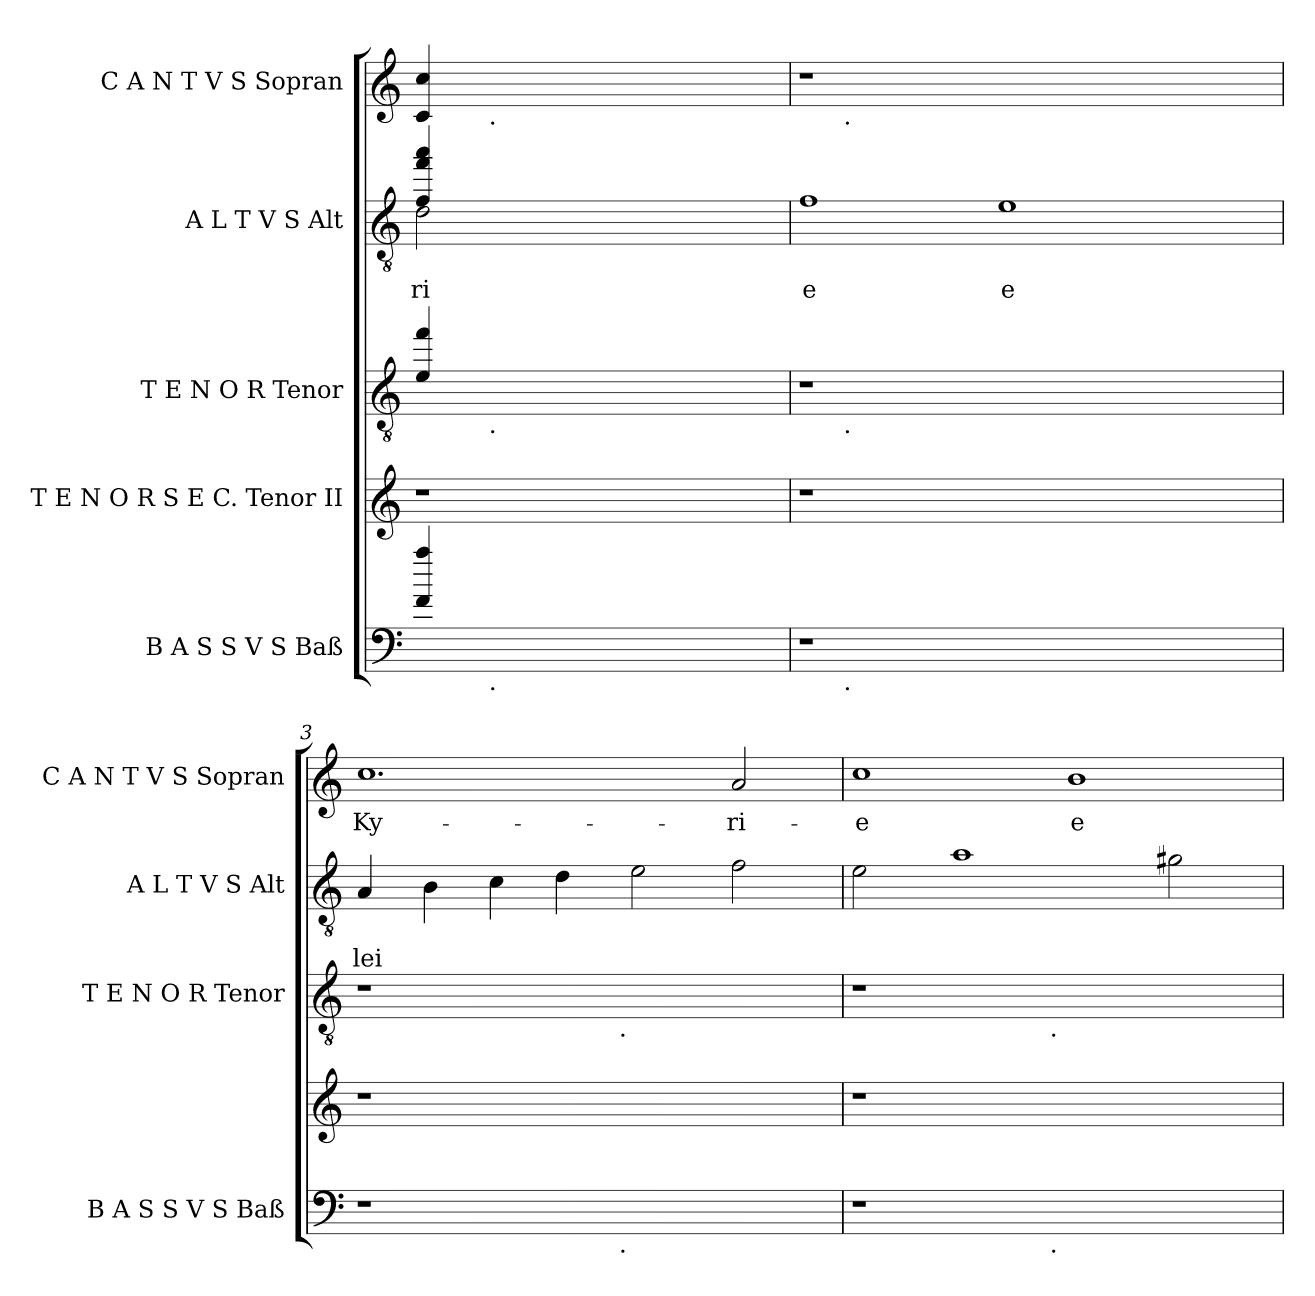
**kern	**kern	**kern	**kern	**text	**text	**kern	**text
*part5	*part4	*part3	*part2	*part2	*part2	*part1	*part1
*staff5	*staff4	*staff3	*staff2	*staff2	*staff2	*staff1	*staff1
*I"B A S S V S Baß	*I"T E N O R S E C. Tenor II	*I"T E N O R Tenor	*I"A L T V S Alt	*	*	*I"C A N T V S Sopran	*
*I'B A S S V S Baß	*	*I'T E N O R Tenor	*I'A L T V S Alt	*	*	*I'C A N T V S Sopran	*
*clefF4	*clefG2	*clefGv2	*clefGv2	*	*	*clefG2	*
*k[]	*k[]	*k[]	*k[]	*	*	*k[]	*
*C:	*C:	*C:	*C:	*	*	*C:	*
=1	=1	=1	=1	=1	=1	=1	=1
!	!	!	!	!	!LO:LY:b	!	!
*	*	*	*^	*	*	*	*
!	!	!	!	!	!	!LO:LY:b	!	!
*^	*	*^	*	*	*	*	*^	*
4f/ 4aa/	8ryy	1r	4e/ 4ff/	8ryy	4f/ 4ff/ 4aa/	2d\	.	ri	4c/ 4cc/	8ryy	.
.	32.ryy	.	.	32.ryy	.	.	.	.	.	32.ryy	.
!	!	!	!	!	!	!	!	!	!	!LO:TX:b:t=.	!
!	!	!	!	!LO:TX:b:t=.	!	!	!	!	!	!	!
!	!LO:TX:b:t=.	!	!	!	!	!	!	!	!	!	!
.	2ryy	.	.	2ryy	.	.	.	.	.	2ryy	.
2.ryy	.	.	2.ryy	.	2ryy	.	.	.	2.ryy	.	.
.	.	.	.	.	.	2ryy	.	.	.	.	.
.	4ryy	.	.	4ryy	.	.	.	.	.	4ryy	.
.	.	.	.	.	4ryy	.	.	.	.	.	.
.	16ryy	.	.	16ryy	.	.	.	.	.	16ryy	.
.	64ryy	.	.	64ryy	.	.	.	.	.	64ryy	.
=2	=2	=2	=2	=2	=2	=2	=2	=2	=2	=2	=2
!	!	!	!	!	!	!	!	!LO:LY:b	!	!	!
*	*	*	*	*	*v	*v	*	*	*	*	*
1r	16..ryy	1r	1r	16..ryy	1f	.	e	1r	16..ryy	.
!	!	!	!	!	!	!	!	!	!LO:TX:b:t=.	!
!	!	!	!	!LO:TX:b:t=.	!	!	!	!	!	!
!	!LO:TX:b:t=.	!	!	!	!	!	!	!	!	!
.	1ryy	.	.	1ryy	.	.	.	.	1ryy	.
!	!	!	!	!	!	!	!LO:LY:b	!	!	!
1ryy	.	1ryy	1ryy	.	1e	.	e	1ryy	.	.
.	2ryy	.	.	2ryy	.	.	.	.	2ryy	.
.	4ryy	.	.	4ryy	.	.	.	.	4ryy	.
.	8ryy	.	.	8ryy	.	.	.	.	8ryy	.
.	64ryy	.	.	64ryy	.	.	.	.	64ryy	.
=3	=3	=3	=3	=3	=3	=3	=3	=3	=3	=3
!	!	!	!	!	!	!	!LO:LY:b	!	!	!LO:LY:b
*	*	*	*	*	*	*	*	*v	*v	*
1r	2ryy	1r	1r	2ryy	4A/	.	lei	1.cc	Ky-
.	.	.	.	.	4B\	.	.	.	.
.	4ryy	.	.	4ryy	4c\	.	.	.	.
.	8...ryy	.	.	8...ryy	4d\	.	.	.	.
!	!	!	!	!LO:TX:b:t=.	!	!	!	!	!
!	!LO:TX:b:t=.	!	!	!	!	!	!	!	!
.	1ryy	.	.	1ryy	.	.	.	.	.
1ryy	.	1ryy	1ryy	.	2e\	.	.	.	.
!	!	!	!	!	!	!	!	!	!LO:LY:b
.	.	.	.	.	2f\	.	.	2a/	-ri-
.	64ryy	.	.	64ryy	.	.	.	.	.
=4	=4	=4	=4	=4	=4	=4	=4	=4	=4
!	!	!	!	!	!	!	!	!	!LO:LY:b
1r	2ryy	1r	1r	2ryy	2e\	.	.	1cc	-e
.	4...ryy	.	.	4...ryy	1a	.	.	.	.
!	!	!	!	!LO:TX:b:t=.	!	!	!	!	!
!	!LO:TX:b:t=.	!	!	!	!	!	!	!	!
.	1ryy	.	.	1ryy	.	.	.	.	.
!	!	!	!	!	!	!	!	!	!LO:LY:b
1ryy	.	1ryy	1ryy	.	.	.	.	1b	e-
.	.	.	.	.	2g#\	.	.	.	.
.	32ryy	.	.	32ryy	.	.	.	.	.
*v	*v	*	*v	*v	*	*	*	*	*
=	=	=	=	=	=	=	=
*-	*-	*-	*-	*-	*-	*-	*-
